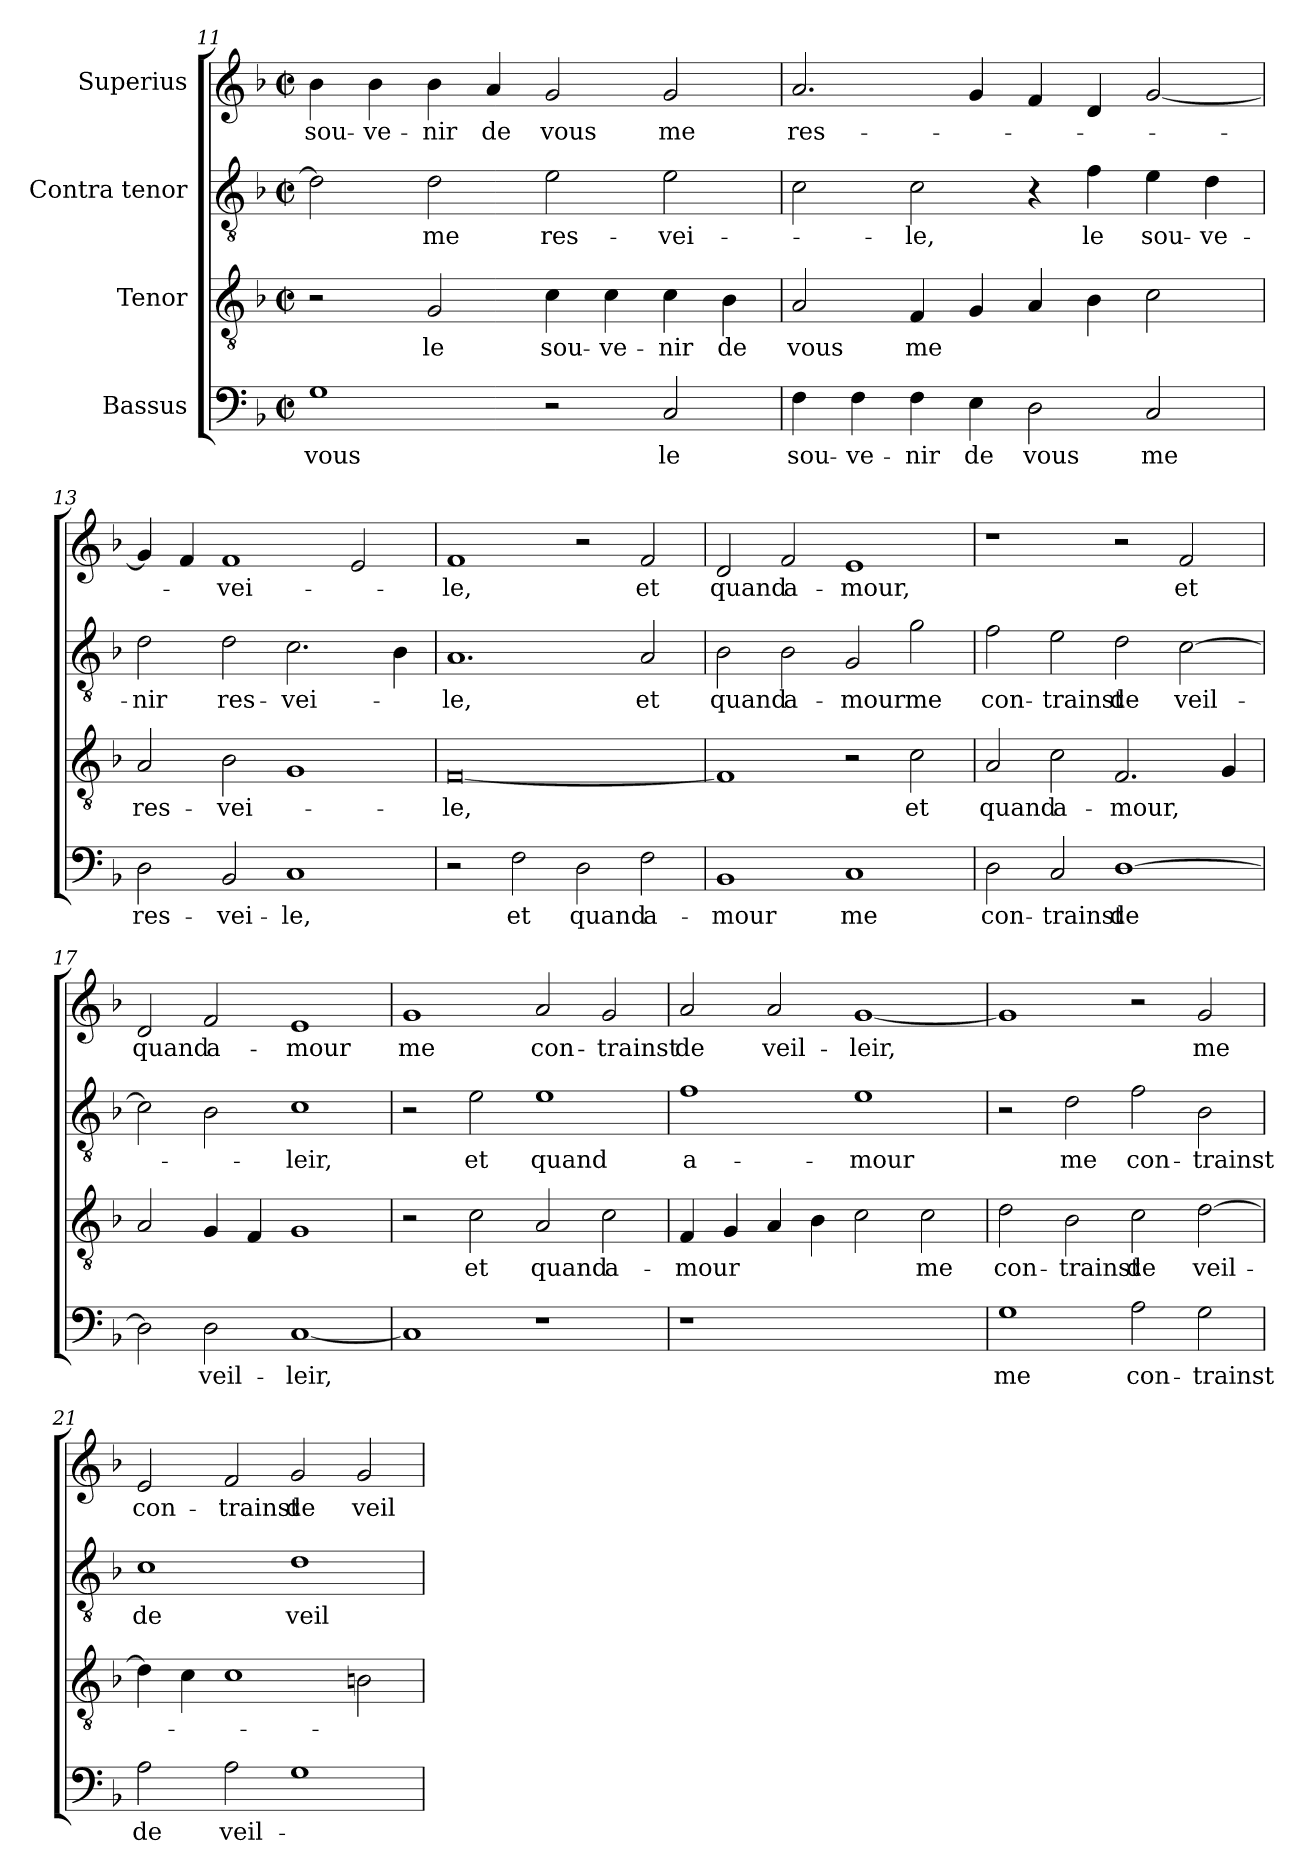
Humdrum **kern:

**kern	**text	**kern	**text	**kern	**text	**kern	**text
*part4	*part4	*part3	*part3	*part2	*part2	*part1	*part1
*staff4	*staff4	*staff3	*staff3	*staff2	*staff2	*staff1	*staff1
*I"Bassus	*	*I"Tenor	*	*I"Contra tenor	*	*I"Superius	*
*clefF4	*	*clefGv2	*	*clefGv2	*	*clefG2	*
*k[b-]	*	*k[b-]	*	*k[b-]	*	*k[b-]	*
*F:	*	*F:	*	*F:	*	*F:	*
*M2/2	*	*M2/2	*	*M2/2	*	*M2/2	*
*met(c|)	*	*met(c|)	*	*met(c|)	*	*met(c|)	*
=11	=11	=11	=11	=11	=11	=11	=11
!	!LO:LY:b	!	!	!	!	!	!LO:LY:b
1G	vous	2r	.	2d\]	.	4b-\	sou-
!	!	!	!	!	!	!	!LO:LY:b
.	.	.	.	.	.	4b-\	-ve-
!	!	!	!LO:LY:b	!	!LO:LY:b	!	!LO:LY:b
.	.	2G/	le	2d\	me	4b-\	-nir
!	!	!	!	!	!	!	!LO:LY:b
.	.	.	.	.	.	4a/	de
!	!	!	!LO:LY:b	!	!LO:LY:b	!	!LO:LY:b
2r	.	4c\	sou-	2e\	res-	2g/	vous
!	!	!	!LO:LY:b	!	!	!	!
.	.	4c\	-ve-	.	.	.	.
!	!LO:LY:b	!	!LO:LY:b	!	!LO:LY:b	!	!LO:LY:b
2C/	le	4c\	-nir	2e\	-vei-	2g/	me
!	!	!	!LO:LY:b	!	!	!	!
.	.	4B-\	de	.	.	.	.
=12	=12	=12	=12	=12	=12	=12	=12
!	!LO:LY:b	!	!LO:LY:b	!	!	!	!LO:LY:b
4F\	sou-	2A/	vous	2c\	.	2.a/	res-
!	!LO:LY:b	!	!	!	!	!	!
4F\	-ve-	.	.	.	.	.	.
!	!LO:LY:b	!	!LO:LY:b	!	!LO:LY:b	!	!
4F\	-nir	4F/	me	2c\	-le,	.	.
!	!LO:LY:b	!	!	!	!	!	!
4E\	de	4G/	.	.	.	4g/	.
!	!LO:LY:b	!	!	!	!	!	!
2D\	vous	4A/	.	4r	.	4f/	.
!	!	!	!	!	!LO:LY:b	!	!
.	.	4B-\	.	4f\	le	4d/	.
!	!LO:LY:b	!	!	!	!LO:LY:b	!	!
2C/	me	2c\	.	4e\	sou-	[2g/	.
!	!	!	!	!	!LO:LY:b	!	!
.	.	.	.	4d\	-ve-	.	.
!!LO:LB:g=z
=13	=13	=13	=13	=13	=13	=13	=13
!	!LO:LY:b	!	!LO:LY:b	!	!LO:LY:b	!	!
2D\	res-	2A/	res-	2d\	-nir	4g/]	.
.	.	.	.	.	.	4f/	.
!	!LO:LY:b	!	!LO:LY:b	!	!LO:LY:b	!	!LO:LY:b
2BB-/	-vei-	2B-\	-vei-	2d\	res-	1f	-vei-
!	!LO:LY:b	!	!	!	!LO:LY:b	!	!
1C	-le,	1G	.	2.c\	-vei-	.	.
.	.	.	.	.	.	2e/	.
.	.	.	.	4B-\	.	.	.
=14	=14	=14	=14	=14	=14	=14	=14
!	!	!	!LO:LY:b	!	!LO:LY:b	!	!LO:LY:b
2r	.	[0F	-le,	1.A	-le,	1f	-le,
!	!LO:LY:b	!	!	!	!	!	!
2F\	et	.	.	.	.	.	.
!	!LO:LY:b	!	!	!	!	!	!
2D\	quand	.	.	.	.	2r	.
!	!LO:LY:b	!	!	!	!LO:LY:b	!	!LO:LY:b
2F\	a-	.	.	2A/	et	2f/	et
=15	=15	=15	=15	=15	=15	=15	=15
!	!LO:LY:b	!	!	!	!LO:LY:b	!	!LO:LY:b
1BB-	-mour	1F]	.	2B-\	quand	2d/	quand
!	!	!	!	!	!LO:LY:b	!	!LO:LY:b
.	.	.	.	2B-\	a-	2f/	a-
!	!LO:LY:b	!	!	!	!LO:LY:b	!	!LO:LY:b
1C	me	2r	.	2G/	-mour	1e	-mour,
!	!	!	!LO:LY:b	!	!LO:LY:b	!	!
.	.	2c\	et	2g\	me	.	.
=16	=16	=16	=16	=16	=16	=16	=16
!	!LO:LY:b	!	!LO:LY:b	!	!LO:LY:b	!	!
2D\	con-	2A/	quand	2f\	con-	1r	.
!	!LO:LY:b	!	!LO:LY:b	!	!LO:LY:b	!	!
2C/	-trainst	2c\	a-	2e\	-trainst	.	.
!	!LO:LY:b	!	!LO:LY:b	!	!LO:LY:b	!	!
[1D	de	2.F/	-mour,	2d\	de	2r	.
!	!	!	!	!	!LO:LY:b	!	!LO:LY:b
.	.	.	.	[2c\	veil-	2f/	et
.	.	4G/	.	.	.	.	.
!!LO:PB:g=z
=17	=17	=17	=17	=17	=17	=17	=17
!	!	!	!	!	!	!	!LO:LY:b
2D\]	.	2A/	.	2c\]	.	2d/	quand
!	!LO:LY:b	!	!	!	!	!	!LO:LY:b
2D\	veil-	4G/	.	2B-\	.	2f/	a-
.	.	4F/	.	.	.	.	.
!	!LO:LY:b	!	!	!	!LO:LY:b	!	!LO:LY:b
[1C	-leir,	1G	.	1c	-leir,	1e	-mour
=18	=18	=18	=18	=18	=18	=18	=18
!	!	!	!	!	!	!	!LO:LY:b
1C]	.	2r	.	2r	.	1g	me
!	!	!	!LO:LY:b	!	!LO:LY:b	!	!
.	.	2c\	et	2e\	et	.	.
!	!	!	!LO:LY:b	!	!LO:LY:b	!	!LO:LY:b
1r	.	2A/	quand	1e	quand	2a/	con-
!	!	!	!LO:LY:b	!	!	!	!LO:LY:b
.	.	2c\	a-	.	.	2g/	-trainst
=19	=19	=19	=19	=19	=19	=19	=19
!	!	!	!LO:LY:b	!	!LO:LY:b	!	!LO:LY:b
1r	.	4F/	-mour	1f	a-	2a/	de
.	.	4G/	.	.	.	.	.
!	!	!	!	!	!	!	!LO:LY:b
.	.	4A/	.	.	.	2a/	veil-
.	.	4B-\	.	.	.	.	.
!	!	!	!	!	!LO:LY:b	!	!LO:LY:b
1ryy	.	2c\	.	1e	-mour	[1g	-leir,
!	!	!	!LO:LY:b	!	!	!	!
.	.	2c\	me	.	.	.	.
=20	=20	=20	=20	=20	=20	=20	=20
!	!LO:LY:b	!	!LO:LY:b	!	!	!	!
1G	me	2d\	con-	2r	.	1g]	.
!	!	!	!LO:LY:b	!	!LO:LY:b	!	!
.	.	2B-\	-trainst	2d\	me	.	.
!	!LO:LY:b	!	!LO:LY:b	!	!LO:LY:b	!	!
2A\	con-	2c\	de	2f\	con-	2r	.
!	!LO:LY:b	!	!LO:LY:b	!	!LO:LY:b	!	!LO:LY:b
2G\	-trainst	[2d\	veil-	2B-\	-trainst	2g/	me
!!LO:LB:g=z
=21	=21	=21	=21	=21	=21	=21	=21
!	!LO:LY:b	!	!	!	!LO:LY:b	!	!LO:LY:b
2A\	de	4d\]	.	1c	de	2e/	con-
.	.	4c\	.	.	.	.	.
!	!LO:LY:b	!	!	!	!	!	!LO:LY:b
2A\	veil-	1c	.	.	.	2f/	-trainst
!	!	!	!	!	!LO:LY:b	!	!LO:LY:b
1G	.	.	.	1d	veil-	2g/	de
!	!	!	!	!	!	!	!LO:LY:b
.	.	2Bn\	.	.	.	2g/	veil-
=	=	=	=	=	=	=	=
*-	*-	*-	*-	*-	*-	*-	*-
